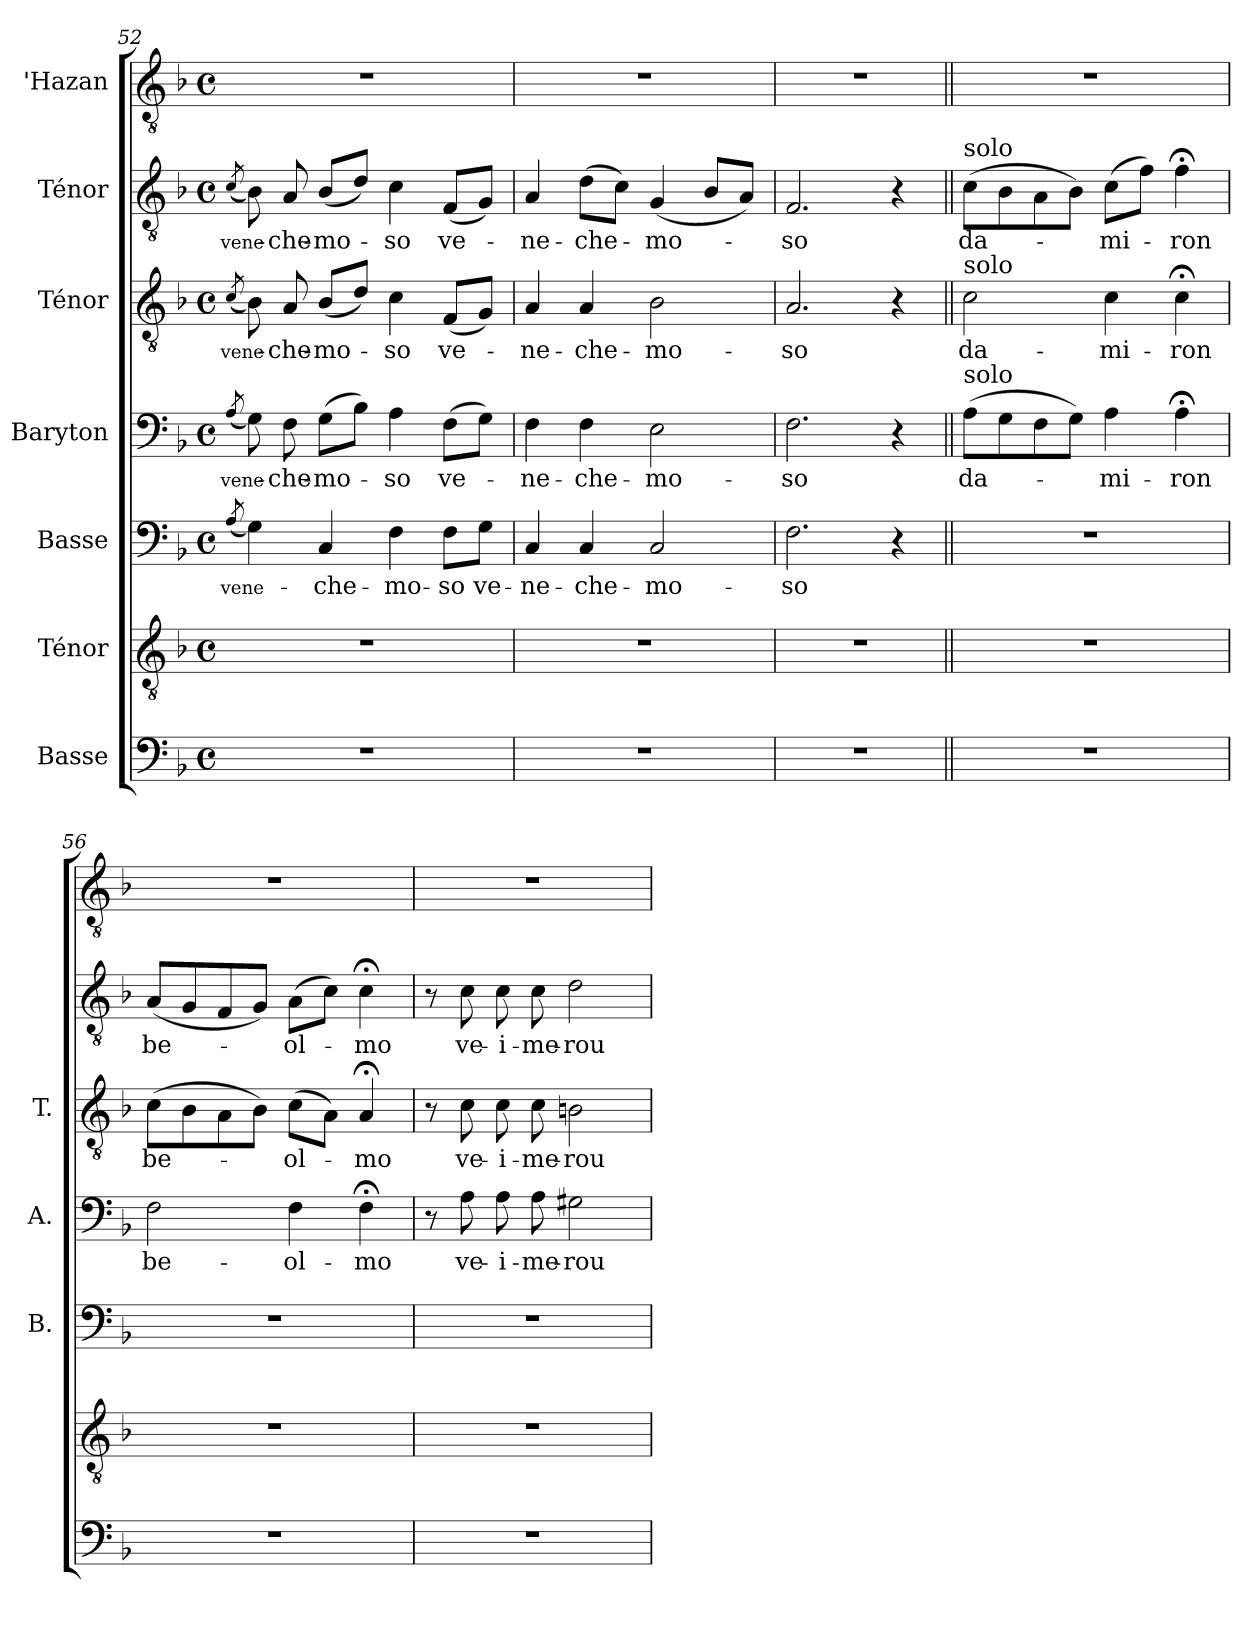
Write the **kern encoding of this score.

**kern	**kern	**kern	**text	**kern	**text	**kern	**text	**kern	**text	**kern
*part7	*part6	*part5	*part5	*part4	*part4	*part3	*part3	*part2	*part2	*part1
*staff7	*staff6	*staff5	*staff5	*staff4	*staff4	*staff3	*staff3	*staff2	*staff2	*staff1
*I"Basse	*I"Ténor	*I"Basse	*	*I"Baryton	*	*I"Ténor	*	*I"Ténor	*	*I"'Hazan
*	*	*I'B.	*	*I'A.	*	*I'T.	*	*	*	*I''H.
*clefF4	*clefGv2	*clefF4	*	*clefF4	*	*clefGv2	*	*clefGv2	*	*clefGv2
*	*ITrd7c12	*	*	*	*	*ITrd7c12	*	*ITrd7c12	*	*ITrd7c12
*k[b-]	*k[b-]	*k[b-]	*	*k[b-]	*	*k[b-]	*	*k[b-]	*	*k[b-]
*F:	*F:	*F:	*	*F:	*	*F:	*	*F:	*	*F:
*M4/4	*M4/4	*M4/4	*	*M4/4	*	*M4/4	*	*M4/4	*	*M4/4
*met(c)	*met(c)	*met(c)	*	*met(c)	*	*met(c)	*	*met(c)	*	*met(c)
=52	=52	=52	=52	=52	=52	=52	=52	=52	=52	=52
!	!	!	!	!	!	!	!	!	!LO:LY:b:color=#000000	!
!	!	!	!	!	!	!	!LO:LY:b:color=#000000	!	!	!
!	!	!	!	!	!LO:LY:b:color=#000000	!	!	!	!	!
!	!	!	!LO:LY:b:color=#000000	!	!	!	!	!	!	!
.	.	(8qAi/	vene-	(8qAi/	vene-	(8qCi/	vene-	(8qCi/	vene-	.
1r	1r	4Gi\)	.	8Gi\)	.	8BB-i\)	.	8BB-i\)	.	1r
!	!	!	!	!	!LO:LY:b:color=#000000	!	!	!	!	!
!	!	!	!	!	!	!	!LO:LY:b:color=#000000	!	!	!
!	!	!	!	!	!	!	!	!	!LO:LY:b:color=#000000	!
.	.	.	.	8Fi\	-che-	8AAi/	-che-	8AAi/	-che-	.
!	!	!	!LO:LY:b:color=#000000	!	!	!	!	!	!	!
!	!	!	!	!	!LO:LY:b:color=#000000	!	!	!	!	!
!	!	!	!	!	!	!	!LO:LY:b:color=#000000	!	!	!
!	!	!	!	!	!	!	!	!	!LO:LY:b:color=#000000	!
.	.	4Ci/	-che-	(8Gi\L	-mo-	(8BB-i/L	-mo-	(8BB-i/L	-mo-	.
.	.	.	.	8B-i\J)	.	8Di/J)	.	8Di/J)	.	.
!	!	!	!LO:LY:b:color=#000000	!	!	!	!	!	!	!
!	!	!	!	!	!LO:LY:b:color=#000000	!	!	!	!	!
!	!	!	!	!	!	!	!LO:LY:b:color=#000000	!	!	!
!	!	!	!	!	!	!	!	!	!LO:LY:b:color=#000000	!
.	.	4Fi\	-mo-	4Ai\	-so	4Ci\	-so	4Ci\	-so	.
!	!	!	!LO:LY:b:color=#000000	!	!	!	!	!	!	!
!	!	!	!	!	!LO:LY:b:color=#000000	!	!	!	!	!
!	!	!	!	!	!	!	!LO:LY:b:color=#000000	!	!	!
!	!	!	!	!	!	!	!	!	!LO:LY:b:color=#000000	!
.	.	8Fi\L	-so	(8Fi\L	ve-	(8FFi/L	ve-	(8FFi/L	ve-	.
!	!	!	!LO:LY:b:color=#000000	!	!	!	!	!	!	!
.	.	8Gi\J	ve-	8Gi\J)	.	8GGi/J)	.	8GGi/J)	.	.
=53	=53	=53	=53	=53	=53	=53	=53	=53	=53	=53
!	!	!	!LO:LY:b:color=#000000	!	!	!	!	!	!	!
!	!	!	!	!	!LO:LY:b:color=#000000	!	!	!	!	!
!	!	!	!	!	!	!	!LO:LY:b:color=#000000	!	!	!
!	!	!	!	!	!	!	!	!	!LO:LY:b:color=#000000	!
1r	1r	4Ci/	-ne-	4Fi\	-ne-	4AAi/	-ne-	4AAi/	-ne-	1r
!	!	!	!LO:LY:b:color=#000000	!	!	!	!	!	!	!
!	!	!	!	!	!LO:LY:b:color=#000000	!	!	!	!	!
!	!	!	!	!	!	!	!LO:LY:b:color=#000000	!	!	!
!	!	!	!	!	!	!	!	!	!LO:LY:b:color=#000000	!
.	.	4Ci/	-che-	4Fi\	-che-	4AAi/	-che-	(8Di\L	-che-	.
.	.	.	.	.	.	.	.	8Ci\J)	.	.
!	!	!	!LO:LY:b:color=#000000	!	!	!	!	!	!	!
!	!	!	!	!	!LO:LY:b:color=#000000	!	!	!	!	!
!	!	!	!	!	!	!	!LO:LY:b:color=#000000	!	!	!
!	!	!	!	!	!	!	!	!	!LO:LY:b:color=#000000	!
.	.	2Ci/	-mo-	2Ei\	-mo-	2BB-i\	-mo-	(4GGi/	-mo-	.
.	.	.	.	.	.	.	.	8BB-i/L	.	.
.	.	.	.	.	.	.	.	8AAi/J)	.	.
!!LO:LB:g=z
=54	=54	=54	=54	=54	=54	=54	=54	=54	=54	=54
!	!	!	!LO:LY:b:color=#000000	!	!	!	!	!	!	!
!	!	!	!	!	!LO:LY:b:color=#000000	!	!	!	!	!
!	!	!	!	!	!	!	!LO:LY:b:color=#000000	!	!	!
!	!	!	!	!	!	!	!	!	!LO:LY:b:color=#000000	!
1r	1r	2.Fi\	-so	2.Fi\	-so	2.AAi/	-so	2.FFi/	-so	1r
.	.	4r	.	4r	.	4r	.	4r	.	.
=55||	=55||	=55||	=55||	=55||	=55||	=55||	=55||	=55||	=55||	=55||
!	!	!	!	!	!LO:LY:b:color=#000000	!	!	!	!	!
!	!	!	!	!	!	!	!LO:LY:b:color=#000000	!	!	!
!	!	!	!	!	!	!	!	!LO:TX:a:t=solo	!	!
!	!	!	!	!	!	!LO:TX:a:t=solo	!	!	!	!
!	!	!	!	!LO:TX:a:t=solo	!	!	!	!	!	!
!	!	!	!	!	!	!	!	!	!LO:LY:b:color=#000000	!
1r	1r	1r	.	(8Ai\L	da-	2Ci\	da-	(8Ci\L	da-	1r
.	.	.	.	8Gi\	.	.	.	8BB-i\	.	.
.	.	.	.	8Fi\	.	.	.	8AAi\	.	.
.	.	.	.	8Gi\J)	.	.	.	8BB-i\J)	.	.
!	!	!	!	!	!LO:LY:b:color=#000000	!	!	!	!	!
!	!	!	!	!	!	!	!LO:LY:b:color=#000000	!	!	!
!	!	!	!	!	!	!	!	!	!LO:LY:b:color=#000000	!
.	.	.	.	4Ai\	-mi-	4Ci\	-mi-	(8Ci\L	-mi-	.
.	.	.	.	.	.	.	.	8Fi\J)	.	.
!	!	!	!	!	!LO:LY:b:color=#000000	!	!	!	!	!
!	!	!	!	!	!	!	!LO:LY:b:color=#000000	!	!	!
!	!	!	!	!	!	!	!	!	!LO:LY:b:color=#000000	!
.	.	.	.	4A;i\	-ron	4C;i\	-ron	4F;i\	-ron	.
=56	=56	=56	=56	=56	=56	=56	=56	=56	=56	=56
!	!	!	!	!	!LO:LY:b:color=#000000	!	!	!	!	!
!	!	!	!	!	!	!	!LO:LY:b:color=#000000	!	!	!
!	!	!	!	!	!	!	!	!	!LO:LY:b:color=#000000	!
1r	1r	1r	.	2Fi\	be-	(8Ci\L	be-	(8AAi/L	be-	1r
.	.	.	.	.	.	8BB-i\	.	8GGi/	.	.
.	.	.	.	.	.	8AAi\	.	8FFi/	.	.
.	.	.	.	.	.	8BB-i\J)	.	8GGi/J)	.	.
!	!	!	!	!	!LO:LY:b:color=#000000	!	!	!	!	!
!	!	!	!	!	!	!	!LO:LY:b:color=#000000	!	!	!
!	!	!	!	!	!	!	!	!	!LO:LY:b:color=#000000	!
.	.	.	.	4Fi\	-ol-	(8Ci\L	-ol-	(8AAi\L	-ol-	.
.	.	.	.	.	.	8AAi\J)	.	8Ci\J)	.	.
!	!	!	!	!	!LO:LY:b:color=#000000	!	!	!	!	!
!	!	!	!	!	!	!	!LO:LY:b:color=#000000	!	!	!
!	!	!	!	!	!	!	!	!	!LO:LY:b:color=#000000	!
.	.	.	.	4F;i\	-mo	4AA;i/	-mo	4C;i\	-mo	.
=57	=57	=57	=57	=57	=57	=57	=57	=57	=57	=57
1r	1r	1r	.	8r	.	8r	.	8r	.	1r
!	!	!	!	!	!LO:LY:b:color=#000000	!	!	!	!	!
!	!	!	!	!	!	!	!LO:LY:b:color=#000000	!	!	!
!	!	!	!	!	!	!	!	!	!LO:LY:b:color=#000000	!
.	.	.	.	8Ai\	ve-	8Ci\	ve-	8Ci\	ve-	.
!	!	!	!	!	!LO:LY:b:color=#000000	!	!	!	!	!
!	!	!	!	!	!	!	!LO:LY:b:color=#000000	!	!	!
!	!	!	!	!	!	!	!	!	!LO:LY:b:color=#000000	!
.	.	.	.	8Ai\	-i-	8Ci\	-i-	8Ci\	-i-	.
!	!	!	!	!	!LO:LY:b:color=#000000	!	!	!	!	!
!	!	!	!	!	!	!	!LO:LY:b:color=#000000	!	!	!
!	!	!	!	!	!	!	!	!	!LO:LY:b:color=#000000	!
.	.	.	.	8Ai\	-me-	8Ci\	-me-	8Ci\	-me-	.
!	!	!	!	!	!LO:LY:b:color=#000000	!	!	!	!	!
!	!	!	!	!	!	!	!LO:LY:b:color=#000000	!	!	!
!	!	!	!	!	!	!	!	!	!LO:LY:b:color=#000000	!
.	.	.	.	2G#Xi\	-rou	2BBni\	-rou	2Di\	-rou	.
=	=	=	=	=	=	=	=	=	=	=
*-	*-	*-	*-	*-	*-	*-	*-	*-	*-	*-
